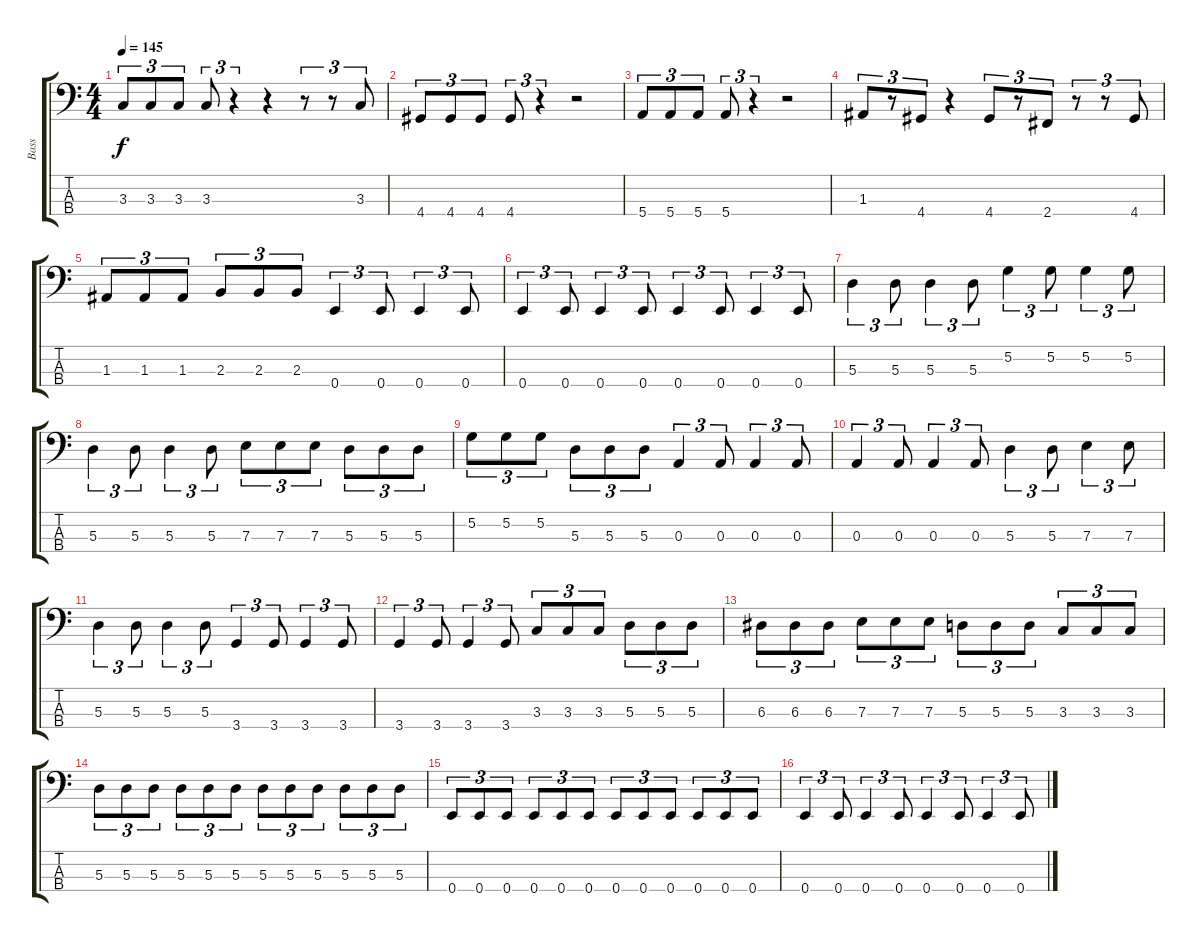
\track ("Bass" "Bass") {instrument electricbasspick}
\staff {score tabs}
\tuning (G2 D2 A1 E1) {hide}
\ts (4 4)
\tempo 145
\clef f4
\ks c
3.3.8{tu (3 2) dy f} 3.3.8{tu (3 2)} 3.3.8{tu (3 2)} 3.3.8{tu (3 2)} r.4{tu (3 2)} r.4 r.8{tu (3 2)} r.8{tu (3 2)} 3.3.8{tu (3 2)} |
4.4.8{tu (3 2)} 4.4.8{tu (3 2)} 4.4.8{tu (3 2)} 4.4.8{tu (3 2)} r.4{tu (3 2)} r.2 |
5.4.8{tu (3 2)} 5.4.8{tu (3 2)} 5.4.8{tu (3 2)} 5.4.8{tu (3 2)} r.4{tu (3 2)} r.2 |
1.3.8{tu (3 2)} r.8{tu (3 2)} 4.4.8{tu (3 2)} r.4 4.4.8{tu (3 2)} r.8{tu (3 2)} 2.4.8{tu (3 2)} r.8{tu (3 2)} r.8{tu (3 2)} 4.4.8{tu (3 2)} |
1.3.8{tu (3 2)} 1.3.8{tu (3 2)} 1.3.8{tu (3 2)} 2.3.8{tu (3 2)} 2.3.8{tu (3 2)} 2.3.8{tu (3 2)} 0.4.4{tu (3 2)} 0.4.8{tu (3 2)} 0.4.4{tu (3 2)} 0.4.8{tu (3 2)} |
0.4.4{tu (3 2)} 0.4.8{tu (3 2)} 0.4.4{tu (3 2)} 0.4.8{tu (3 2)} 0.4.4{tu (3 2)} 0.4.8{tu (3 2)} 0.4.4{tu (3 2)} 0.4.8{tu (3 2)} |
5.3.4{tu (3 2)} 5.3.8{tu (3 2)} 5.3.4{tu (3 2)} 5.3.8{tu (3 2)} 5.2.4{tu (3 2)} 5.2.8{tu (3 2)} 5.2.4{tu (3 2)} 5.2.8{tu (3 2)} |
5.3.4{tu (3 2)} 5.3.8{tu (3 2)} 5.3.4{tu (3 2)} 5.3.8{tu (3 2)} 7.3.8{tu (3 2)} 7.3.8{tu (3 2)} 7.3.8{tu (3 2)} 5.3.8{tu (3 2)} 5.3.8{tu (3 2)} 5.3.8{tu (3 2)} |
5.2.8{tu (3 2)} 5.2.8{tu (3 2)} 5.2.8{tu (3 2)} 5.3.8{tu (3 2)} 5.3.8{tu (3 2)} 5.3.8{tu (3 2)} 0.3.4{tu (3 2)} 0.3.8{tu (3 2)} 0.3.4{tu (3 2)} 0.3.8{tu (3 2)} |
0.3.4{tu (3 2)} 0.3.8{tu (3 2)} 0.3.4{tu (3 2)} 0.3.8{tu (3 2)} 5.3.4{tu (3 2)} 5.3.8{tu (3 2)} 7.3.4{tu (3 2)} 7.3.8{tu (3 2)} |
5.3.4{tu (3 2)} 5.3.8{tu (3 2)} 5.3.4{tu (3 2)} 5.3.8{tu (3 2)} 3.4.4{tu (3 2)} 3.4.8{tu (3 2)} 3.4.4{tu (3 2)} 3.4.8{tu (3 2)} |
3.4.4{tu (3 2)} 3.4.8{tu (3 2)} 3.4.4{tu (3 2)} 3.4.8{tu (3 2)} 3.3.8{tu (3 2)} 3.3.8{tu (3 2)} 3.3.8{tu (3 2)} 5.3.8{tu (3 2)} 5.3.8{tu (3 2)} 5.3.8{tu (3 2)} |
6.3.8{tu (3 2)} 6.3.8{tu (3 2)} 6.3.8{tu (3 2)} 7.3.8{tu (3 2)} 7.3.8{tu (3 2)} 7.3.8{tu (3 2)} 5.3.8{tu (3 2)} 5.3.8{tu (3 2)} 5.3.8{tu (3 2)} 3.3.8{tu (3 2)} 3.3.8{tu (3 2)} 3.3.8{tu (3 2)} |
5.3.8{tu (3 2)} 5.3.8{tu (3 2)} 5.3.8{tu (3 2)} 5.3.8{tu (3 2)} 5.3.8{tu (3 2)} 5.3.8{tu (3 2)} 5.3.8{tu (3 2)} 5.3.8{tu (3 2)} 5.3.8{tu (3 2)} 5.3.8{tu (3 2)} 5.3.8{tu (3 2)} 5.3.8{tu (3 2)} |
0.4.8{tu (3 2)} 0.4.8{tu (3 2)} 0.4.8{tu (3 2)} 0.4.8{tu (3 2)} 0.4.8{tu (3 2)} 0.4.8{tu (3 2)} 0.4.8{tu (3 2)} 0.4.8{tu (3 2)} 0.4.8{tu (3 2)} 0.4.8{tu (3 2)} 0.4.8{tu (3 2)} 0.4.8{tu (3 2)} |
0.4.4{tu (3 2)} 0.4.8{tu (3 2)} 0.4.4{tu (3 2)} 0.4.8{tu (3 2)} 0.4.4{tu (3 2)} 0.4.8{tu (3 2)} 0.4.4{tu (3 2)} 0.4.8{tu (3 2)}
